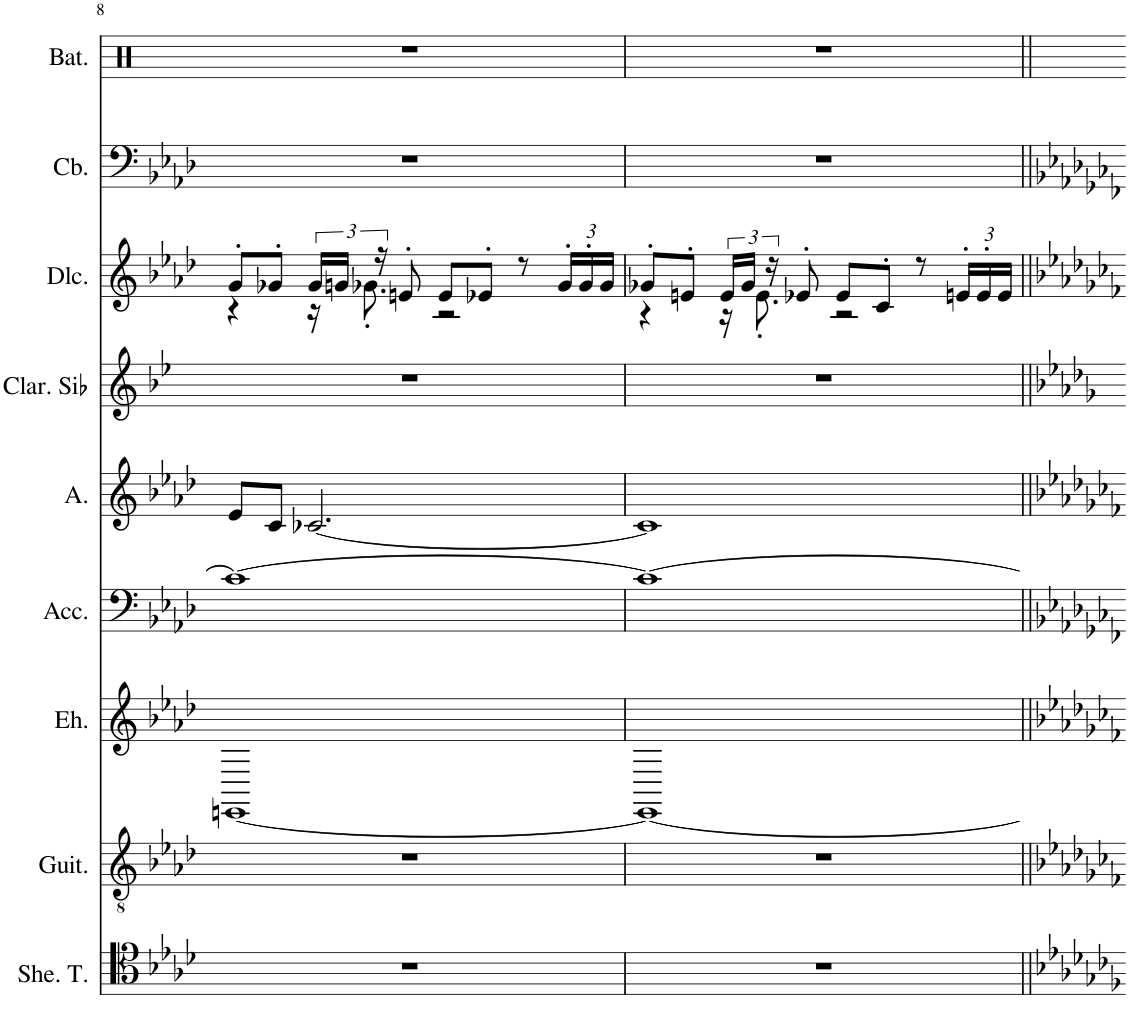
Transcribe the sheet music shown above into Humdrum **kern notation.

**kern	**kern	**kern	**kern	**kern	**kern	**kern	**kern	**kern
*part9	*part8	*part7	*part6	*part5	*part4	*part3	*part2	*part1
*staff9	*staff8	*staff7	*staff6	*staff5	*staff4	*staff3	*staff2	*staff1
*I"Sheng Ténor, organ	*I"Guitare classique, ac guit1	*I"Erhu, fiddle	*I"Accordéon , accordion	*I"Alto, back voc	*I"Clarinette en Sib	*I"Dulcimer, sazz	*I"Contrebasse, bass	*I"Batterie, drummix
*I'She. T.	*I'Guit.	*I'Eh.	*I'Acc.	*I'A.	*I'Clar. Sib	*I'Dlc.	*I'Cb.	*I'Bat.
!!LO:PB:g=z
*clefC4	*clefGv2	*clefG2	*clefF4	*clefG2	*clefG2	*clefG2	*clefF4	*clefX
*	*	*	*	*	*Trd1c2	*	*Trd7c12	*
*k[b-e-a-d-]	*k[b-e-a-d-]	*k[b-e-a-d-]	*k[b-e-a-d-]	*k[b-e-a-d-]	*k[b-e-]	*k[b-e-a-d-]	*k[b-e-a-d-]	*k[]
*M4/4	*M4/4	*M4/4	*M4/4	*M4/4	*M4/4	*M4/4	*M4/4	*M4/4
=8	=8	=8	=8	=8	=8	=8	=8	=8
*	*	*	*	*	*	*^	*	*
1r	1r	[1EEn	1c-_	8e-/L	1r	8g'/L	4r	1r	1r
.	.	.	.	8c/J	.	8g-X'/J	.	.	.
.	.	.	.	[2.c-X/	.	24g-/LL	16r	.	.
.	.	.	.	.	.	24gn/JJ	.	.	.
.	.	.	.	.	.	.	8.g-X'\	.	.
.	.	.	.	.	.	24r	.	.	.
.	.	.	.	.	.	8en'/	.	.	.
.	.	.	.	.	.	8e/L	2r	.	.
.	.	.	.	.	.	8e-X'/J	.	.	.
.	.	.	.	.	.	8r	.	.	.
*	*	*	*	*	*	*Xbrackettup	*	*	*
.	.	.	.	.	.	24g-'/LL	.	.	.
.	.	.	.	.	.	24g-'/	.	.	.
.	.	.	.	.	.	24g-/JJ	.	.	.
=9	=9	=9	=9	=9	=9	=9	=9	=9	=9
1r	1r	1EE_	1c-_	1c-]	1r	8g-X'/L	4r	1r	1r
.	.	.	.	.	.	8en'/J	.	.	.
*	*	*	*	*	*	*brackettup	*	*	*
.	.	.	.	.	.	24e/LL	16r	.	.
.	.	.	.	.	.	24g-/JJ	.	.	.
.	.	.	.	.	.	.	8.e'\	.	.
.	.	.	.	.	.	24r	.	.	.
.	.	.	.	.	.	8e-X'/	.	.	.
.	.	.	.	.	.	8e-/L	2r	.	.
.	.	.	.	.	.	8c'/J	.	.	.
.	.	.	.	.	.	8r	.	.	.
*	*	*	*	*	*	*Xbrackettup	*	*	*
.	.	.	.	.	.	24en'/LL	.	.	.
.	.	.	.	.	.	24e'/	.	.	.
.	.	.	.	.	.	24e/JJ	.	.	.
*	*	*	*	*	*	*v	*v	*	*
=||	=||	=||	=||	=||	=||	=||	=||	=||
*-	*-	*-	*-	*-	*-	*-	*-	*-
